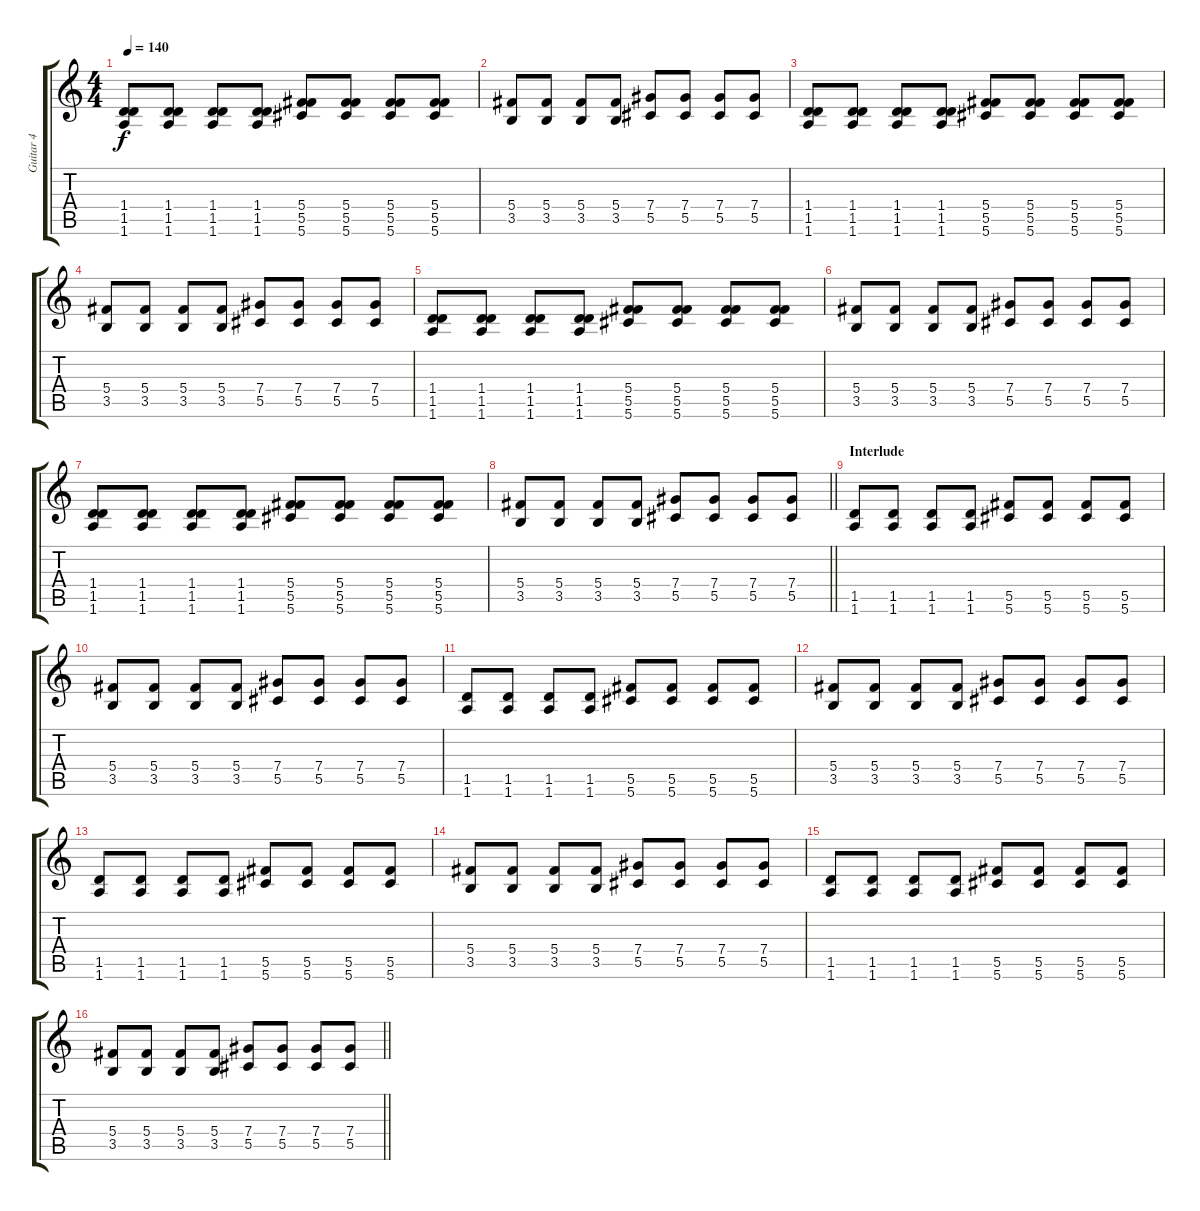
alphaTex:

\track ("Guitar 4" "Guitar 4") {instrument distortionguitar}
\staff {score tabs}
\tuning (Eb4 Bb3 Gb3 Db3 Ab2 Db3) {hide}
\ts (4 4)
\tempo 140
\clef g2
\ks c
(1.4 1.5 1.6).8{dy f} (1.4 1.5 1.6).8 (1.4 1.5 1.6).8 (1.4 1.5 1.6).8 (5.4 5.5 5.6).8 (5.4 5.5 5.6).8 (5.4 5.5 5.6).8 (5.4 5.5 5.6).8 |
(5.4 3.5).8 (5.4 3.5).8 (5.4 3.5).8 (5.4 3.5).8 (7.4 5.5).8 (7.4 5.5).8 (7.4 5.5).8 (7.4 5.5).8 |
(1.4 1.5 1.6).8 (1.4 1.5 1.6).8 (1.4 1.5 1.6).8 (1.4 1.5 1.6).8 (5.4 5.5 5.6).8 (5.4 5.5 5.6).8 (5.4 5.5 5.6).8 (5.4 5.5 5.6).8 |
(5.4 3.5).8 (5.4 3.5).8 (5.4 3.5).8 (5.4 3.5).8 (7.4 5.5).8 (7.4 5.5).8 (7.4 5.5).8 (7.4 5.5).8 |
(1.4 1.5 1.6).8 (1.4 1.5 1.6).8 (1.4 1.5 1.6).8 (1.4 1.5 1.6).8 (5.4 5.5 5.6).8 (5.4 5.5 5.6).8 (5.4 5.5 5.6).8 (5.4 5.5 5.6).8 |
(5.4 3.5).8 (5.4 3.5).8 (5.4 3.5).8 (5.4 3.5).8 (7.4 5.5).8 (7.4 5.5).8 (7.4 5.5).8 (7.4 5.5).8 |
(1.4 1.5 1.6).8 (1.4 1.5 1.6).8 (1.4 1.5 1.6).8 (1.4 1.5 1.6).8 (5.4 5.5 5.6).8 (5.4 5.5 5.6).8 (5.4 5.5 5.6).8 (5.4 5.5 5.6).8 |
\barLineRight lightlight
(5.4 3.5).8 (5.4 3.5).8 (5.4 3.5).8 (5.4 3.5).8 (7.4 5.5).8 (7.4 5.5).8 (7.4 5.5).8 (7.4 5.5).8 |
\section ("" "Interlude")
(1.5 1.6).8 (1.5 1.6).8 (1.5 1.6).8 (1.5 1.6).8 (5.5 5.6).8 (5.5 5.6).8 (5.5 5.6).8 (5.5 5.6).8 |
(5.4 3.5).8 (5.4 3.5).8 (5.4 3.5).8 (5.4 3.5).8 (7.4 5.5).8 (7.4 5.5).8 (7.4 5.5).8 (7.4 5.5).8 |
(1.5 1.6).8 (1.5 1.6).8 (1.5 1.6).8 (1.5 1.6).8 (5.5 5.6).8 (5.5 5.6).8 (5.5 5.6).8 (5.5 5.6).8 |
(5.4 3.5).8 (5.4 3.5).8 (5.4 3.5).8 (5.4 3.5).8 (7.4 5.5).8 (7.4 5.5).8 (7.4 5.5).8 (7.4 5.5).8 |
(1.5 1.6).8 (1.5 1.6).8 (1.5 1.6).8 (1.5 1.6).8 (5.5 5.6).8 (5.5 5.6).8 (5.5 5.6).8 (5.5 5.6).8 |
(5.4 3.5).8 (5.4 3.5).8 (5.4 3.5).8 (5.4 3.5).8 (7.4 5.5).8 (7.4 5.5).8 (7.4 5.5).8 (7.4 5.5).8 |
(1.5 1.6).8 (1.5 1.6).8 (1.5 1.6).8 (1.5 1.6).8 (5.5 5.6).8 (5.5 5.6).8 (5.5 5.6).8 (5.5 5.6).8 |
\barLineRight lightlight
(5.4 3.5).8 (5.4 3.5).8 (5.4 3.5).8 (5.4 3.5).8 (7.4 5.5).8 (7.4 5.5).8 (7.4 5.5).8 (7.4 5.5).8
